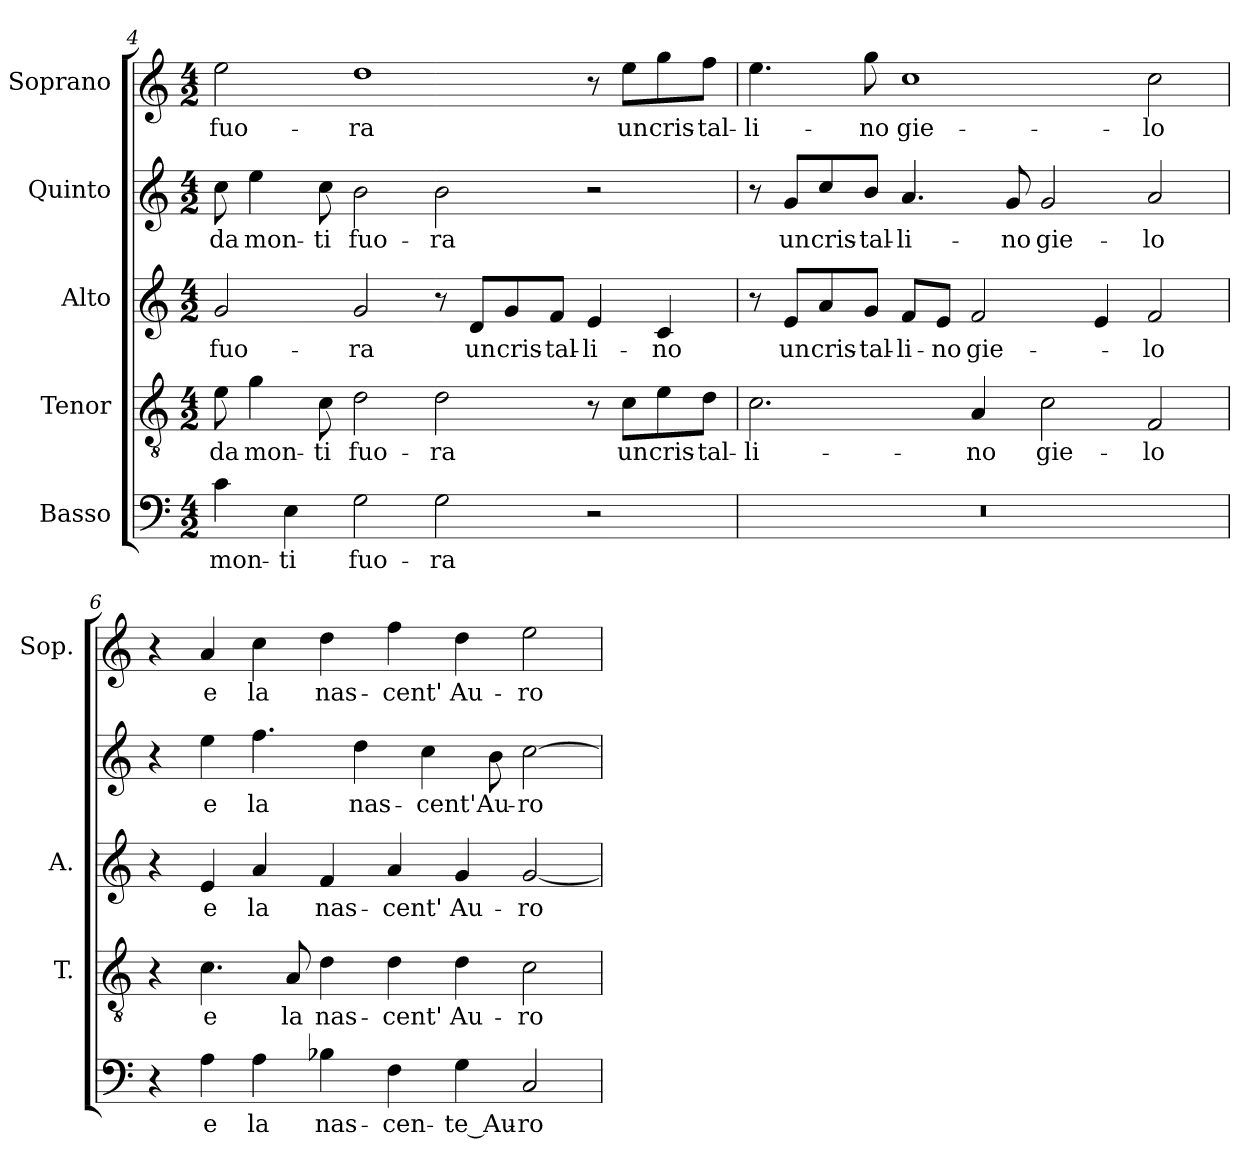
**kern	**text	**kern	**text	**kern	**text	**kern	**text	**kern	**text
*part5	*part5	*part4	*part4	*part3	*part3	*part2	*part2	*part1	*part1
*staff5	*staff5	*staff4	*staff4	*staff3	*staff3	*staff2	*staff2	*staff1	*staff1
*I"Basso	*	*I"Tenor	*	*I"Alto	*	*I"Quinto	*	*I"Soprano	*
*	*	*I'T.	*	*I'A.	*	*	*	*I'Sop.	*
*clefF4	*	*clefGv2	*	*clefG2	*	*clefG2	*	*clefG2	*
*	*	*ITrd7c12	*	*	*	*	*	*	*
*k[]	*	*k[]	*	*k[]	*	*k[]	*	*k[]	*
*C:	*	*C:	*	*C:	*	*C:	*	*C:	*
*M4/2	*	*M4/2	*	*M4/2	*	*M4/2	*	*M4/2	*
=4	=4	=4	=4	=4	=4	=4	=4	=4	=4
!	!LO:LY:b:color=#000000	!	!	!	!	!	!	!	!
!	!	!	!LO:LY:b:color=#000000	!	!	!	!	!	!
!	!	!	!	!	!LO:LY:b:color=#000000	!	!	!	!
!	!	!	!	!	!	!	!LO:LY:b:color=#000000	!	!
!	!	!	!	!	!	!	!	!	!LO:LY:b:color=#000000
4ci\	mon-	8Ei\	da	2gi/	fuo-	8cci\	da	2eei\	fuo-
!	!	!	!LO:LY:b:color=#000000	!	!	!	!	!	!
!	!	!	!	!	!	!	!LO:LY:b:color=#000000	!	!
.	.	4Gi\	mon-	.	.	4eei\	mon-	.	.
!	!LO:LY:b:color=#000000	!	!	!	!	!	!	!	!
4Ei\	-ti	.	.	.	.	.	.	.	.
!	!	!	!LO:LY:b:color=#000000	!	!	!	!	!	!
!	!	!	!	!	!	!	!LO:LY:b:color=#000000	!	!
.	.	8Ci\	-ti	.	.	8cci\	-ti	.	.
!	!LO:LY:b:color=#000000	!	!	!	!	!	!	!	!
!	!	!	!LO:LY:b:color=#000000	!	!	!	!	!	!
!	!	!	!	!	!LO:LY:b:color=#000000	!	!	!	!
!	!	!	!	!	!	!	!LO:LY:b:color=#000000	!	!
!	!	!	!	!	!	!	!	!	!LO:LY:b:color=#000000
2Gi\	fuo-	2Di\	fuo-	2gi/	-ra	2bi\	fuo-	1ddi	-ra
!	!LO:LY:b:color=#000000	!	!	!	!	!	!	!	!
!	!	!	!LO:LY:b:color=#000000	!	!	!	!	!	!
!	!	!	!	!	!	!	!LO:LY:b:color=#000000	!	!
2Gi\	-ra	2Di\	-ra	8r	.	2bi\	-ra	.	.
!	!	!	!	!	!LO:LY:b:color=#000000	!	!	!	!
.	.	.	.	8di/L	un	.	.	.	.
!	!	!	!	!	!LO:LY:b:color=#000000	!	!	!	!
.	.	.	.	8gi/	cris-	.	.	.	.
!	!	!	!	!	!LO:LY:b:color=#000000	!	!	!	!
.	.	.	.	8fi/J	-tal-	.	.	.	.
!	!	!	!	!	!LO:LY:b:color=#000000	!	!	!	!
2r	.	8r	.	4ei/	-li-	2r	.	8r	.
!	!	!	!LO:LY:b:color=#000000	!	!	!	!	!	!
!	!	!	!	!	!	!	!	!	!LO:LY:b:color=#000000
.	.	8Ci\L	un	.	.	.	.	8eei\L	un
!	!	!	!LO:LY:b:color=#000000	!	!	!	!	!	!
!	!	!	!	!	!LO:LY:b:color=#000000	!	!	!	!
!	!	!	!	!	!	!	!	!	!LO:LY:b:color=#000000
.	.	8Ei\	cris-	4ci/	-no	.	.	8ggi\	cris-
!	!	!	!LO:LY:b:color=#000000	!	!	!	!	!	!
!	!	!	!	!	!	!	!	!	!LO:LY:b:color=#000000
.	.	8Di\J	-tal-	.	.	.	.	8ffi\J	-tal-
!!LO:LB:g=z
=5	=5	=5	=5	=5	=5	=5	=5	=5	=5
!LO:N:vis=1	!	!	!	!	!	!	!	!	!
!	!	!	!LO:LY:b:color=#000000	!	!	!	!	!	!
!	!	!	!	!	!	!	!	!	!LO:LY:b:color=#000000
0r	.	2.Ci\	-li-	8r	.	8r	.	4.eei\	-li-
!	!	!	!	!	!LO:LY:b:color=#000000	!	!	!	!
!	!	!	!	!	!	!	!LO:LY:b:color=#000000	!	!
.	.	.	.	8ei/L	un	8gi/L	un	.	.
!	!	!	!	!	!LO:LY:b:color=#000000	!	!	!	!
!	!	!	!	!	!	!	!LO:LY:b:color=#000000	!	!
.	.	.	.	8ai/	cris-	8cci/	cris-	.	.
!	!	!	!	!	!LO:LY:b:color=#000000	!	!	!	!
!	!	!	!	!	!	!	!LO:LY:b:color=#000000	!	!
!	!	!	!	!	!	!	!	!	!LO:LY:b:color=#000000
.	.	.	.	8gi/J	-tal-	8bi/J	-tal-	8ggi\	-no
!	!	!	!	!	!LO:LY:b:color=#000000	!	!	!	!
!	!	!	!	!	!	!	!LO:LY:b:color=#000000	!	!
!	!	!	!	!	!	!	!	!	!LO:LY:b:color=#000000
.	.	.	.	8fi/L	-li-	4.ai/	-li-	1cci	gie-
!	!	!	!	!	!LO:LY:b:color=#000000	!	!	!	!
.	.	.	.	8ei/J	-no	.	.	.	.
!	!	!	!LO:LY:b:color=#000000	!	!	!	!	!	!
!	!	!	!	!	!LO:LY:b:color=#000000	!	!	!	!
.	.	4AAi/	-no	2fi/	gie-	.	.	.	.
!	!	!	!	!	!	!	!LO:LY:b:color=#000000	!	!
.	.	.	.	.	.	8gi/	-no	.	.
!	!	!	!LO:LY:b:color=#000000	!	!	!	!	!	!
!	!	!	!	!	!	!	!LO:LY:b:color=#000000	!	!
.	.	2Ci\	gie-	.	.	2gi/	gie-	.	.
.	.	.	.	4ei/	.	.	.	.	.
!	!	!	!LO:LY:b:color=#000000	!	!	!	!	!	!
!	!	!	!	!	!LO:LY:b:color=#000000	!	!	!	!
!	!	!	!	!	!	!	!LO:LY:b:color=#000000	!	!
!	!	!	!	!	!	!	!	!	!LO:LY:b:color=#000000
.	.	2FFi/	-lo	2fi/	-lo	2ai/	-lo	2cci\	-lo
=6	=6	=6	=6	=6	=6	=6	=6	=6	=6
4r	.	4r	.	4r	.	4r	.	4r	.
!	!LO:LY:b:color=#000000	!	!	!	!	!	!	!	!
!	!	!	!LO:LY:b:color=#000000	!	!	!	!	!	!
!	!	!	!	!	!LO:LY:b:color=#000000	!	!	!	!
!	!	!	!	!	!	!	!LO:LY:b:color=#000000	!	!
!	!	!	!	!	!	!	!	!	!LO:LY:b:color=#000000
4Ai\	e	4.Ci\	e	4ei/	e	4eei\	e	4ai/	e
!	!LO:LY:b:color=#000000	!	!	!	!	!	!	!	!
!	!	!	!	!	!LO:LY:b:color=#000000	!	!	!	!
!	!	!	!	!	!	!	!LO:LY:b:color=#000000	!	!
!	!	!	!	!	!	!	!	!	!LO:LY:b:color=#000000
4Ai\	la	.	.	4ai/	la	4.ffi\	la	4cci\	la
!	!	!	!LO:LY:b:color=#000000	!	!	!	!	!	!
.	.	8AAi/	la	.	.	.	.	.	.
!	!LO:LY:b:color=#000000	!	!	!	!	!	!	!	!
!	!	!	!LO:LY:b:color=#000000	!	!	!	!	!	!
!	!	!	!	!	!LO:LY:b:color=#000000	!	!	!	!
!	!	!	!	!	!	!	!	!	!LO:LY:b:color=#000000
4B-Xi\	nas-	4Di\	nas-	4fi/	nas-	.	.	4ddi\	nas-
!	!	!	!	!	!	!	!LO:LY:b:color=#000000	!	!
.	.	.	.	.	.	4ddi\	nas-	.	.
!	!LO:LY:b:color=#000000	!	!	!	!	!	!	!	!
!	!	!	!LO:LY:b:color=#000000	!	!	!	!	!	!
!	!	!	!	!	!LO:LY:b:color=#000000	!	!	!	!
!	!	!	!	!	!	!	!	!	!LO:LY:b:color=#000000
4Fi\	-cen-	4Di\	-cent'	4ai/	-cent'	.	.	4ffi\	-cent'
!	!	!	!	!	!	!	!LO:LY:b:color=#000000	!	!
.	.	.	.	.	.	4cci\	-cent'	.	.
!	!LO:LY:b:color=#000000	!	!	!	!	!	!	!	!
!	!	!	!LO:LY:b:color=#000000	!	!	!	!	!	!
!	!	!	!	!	!LO:LY:b:color=#000000	!	!	!	!
!	!	!	!	!	!	!	!	!	!LO:LY:b:color=#000000
4Gi\	-te_Au-	4Di\	Au-	4gi/	Au-	.	.	4ddi\	Au-
!	!	!	!	!	!	!	!LO:LY:b:color=#000000	!	!
.	.	.	.	.	.	8bi\	Au-	.	.
!	!LO:LY:b:color=#000000	!	!	!	!	!	!	!	!
!	!	!	!LO:LY:b:color=#000000	!	!	!	!	!	!
!	!	!	!	!	!LO:LY:b:color=#000000	!	!	!	!
!	!	!	!	!	!	!	!LO:LY:b:color=#000000	!	!
!	!	!	!	!	!	!	!	!	!LO:LY:b:color=#000000
2Ci/	-ro-	2Ci\	-ro-	[<2gi/	-ro-	[>2cci\	-ro-	2eei\	-ro-
=	=	=	=	=	=	=	=	=	=
*-	*-	*-	*-	*-	*-	*-	*-	*-	*-
